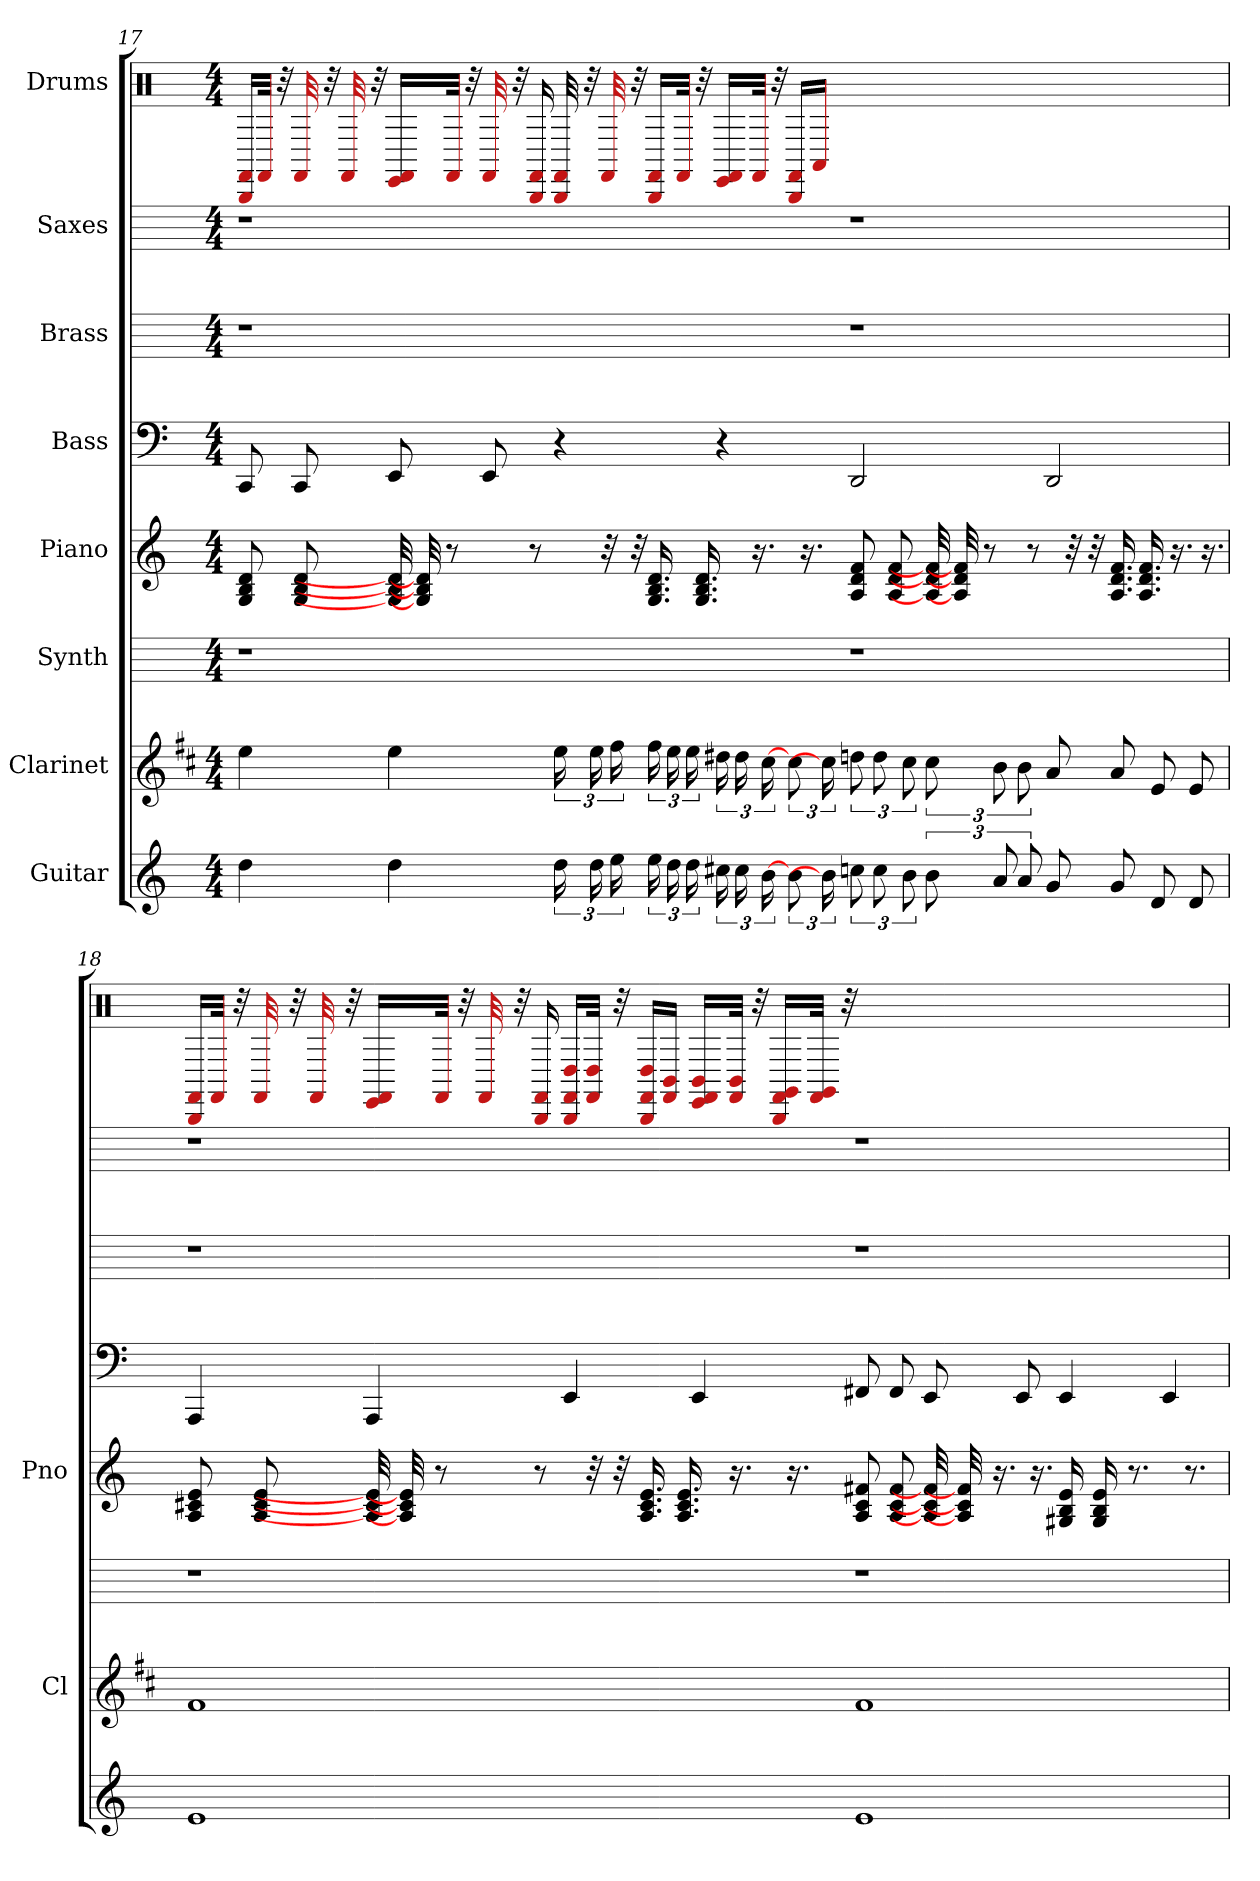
**kern	**kern	**kern	**kern	**kern	**kern	**kern	**kern
*part8	*part7	*part6	*part5	*part4	*part3	*part2	*part1
*staff8	*staff7	*staff6	*staff5	*staff4	*staff3	*staff2	*staff1
*I"Guitar	*I"Clarinet	*I"Synth	*I"Piano	*I"Bass	*I"Brass	*I"Saxes	*I"Drums
*	*I'Cl	*	*I'Pno	*	*	*	*
*	*	*	*	*	*	*	*clefX
*	*ITrd1c2	*	*	*	*	*ITrd8c14	*
*k[]	*k[]	*k[]	*k[]	*k[]	*k[]	*k[]	*k[]
*M4/4	*M4/4	*M4/4	*M4/4	*M4/4	*M4/4	*M4/4	*M4/4
=17	=17	=17	=17	=17	=17	=17	=17
4dd	4dd	1r	8d 8B 8G	8CC	1r	1r	16BBB/ 16FF#/LL
.	.	.	.	.	.	.	32FF#/JJk
.	.	.	.	.	.	.	32r
.	.	.	8d 8B 8G	8CC	.	.	32FF#
.	.	.	.	.	.	.	32r
.	.	.	.	.	.	.	32FF#
.	.	.	.	.	.	.	32r
4dd	4dd	.	32d] 32B] 32G]	8EE	.	.	16EE/ 16FF#/LL
.	.	.	32d] 32B] 32G]	.	.	.	.
.	.	.	8r	.	.	.	32FF#/JJk
.	.	.	.	.	.	.	32r
.	.	.	.	8EE	.	.	32FF#
.	.	.	.	.	.	.	32r
.	.	.	8r	.	.	.	16BBB 16FF#
24dd	24dd	.	.	4r	.	.	32BBB 32FF#
.	.	.	.	.	.	.	32r
24dd	24dd	.	.	.	.	.	.
.	.	.	32r	.	.	.	32FF#
24ee	24ee	.	.	.	.	.	.
.	.	.	32r	.	.	.	32r
24ee	24ee	.	16.d 16.B 16.G	.	.	.	16BBB/ 16FF#/LL
24dd	24dd	.	.	.	.	.	.
.	.	.	.	.	.	.	32FF#/JJk
24dd	24dd	.	.	.	.	.	.
.	.	.	16.d 16.B 16.G	.	.	.	32r
24cc#	24cc#	.	.	4r	.	.	16EE/ 16FF#/LL
24cc#	24cc#	.	.	.	.	.	.
.	.	.	16.r	.	.	.	32FF#/JJk
[24b	[24b	.	.	.	.	.	.
.	.	.	.	.	.	.	32r
12b	12b	.	.	.	.	.	16BBB/ 16FF#/LL
.	.	.	16.r	.	.	.	.
.	.	.	.	.	.	.	16AA#/JJ
24b]	24b]	.	.	.	.	.	.
12cc	12cc	1r	8f 8d 8A	2DD	1r	1r	1ryy
12cc	12cc	.	.	.	.	.	.
.	.	.	8f 8d 8A	.	.	.	.
12b	12b	.	.	.	.	.	.
12b	12b	.	32f] 32d] 32A]	.	.	.	.
.	.	.	32f] 32d] 32A]	.	.	.	.
.	.	.	8r	.	.	.	.
12a	12a	.	.	.	.	.	.
12a	12a	.	.	.	.	.	.
.	.	.	8r	.	.	.	.
8g	8g	.	.	2DD	.	.	.
.	.	.	32r	.	.	.	.
.	.	.	32r	.	.	.	.
8g	8g	.	16.f 16.d 16.A	.	.	.	.
.	.	.	16.f 16.d 16.A	.	.	.	.
8d	8d	.	.	.	.	.	.
.	.	.	16.r	.	.	.	.
8d	8d	.	.	.	.	.	.
.	.	.	16.r	.	.	.	.
=18	=18	=18	=18	=18	=18	=18	=18
1e	1e	1r	8e 8c# 8A	4AAA	1r	1r	16BBB/ 16FF#/LL
.	.	.	.	.	.	.	32FF#/JJk
.	.	.	.	.	.	.	32r
.	.	.	8e 8c# 8A	.	.	.	32FF#
.	.	.	.	.	.	.	32r
.	.	.	.	.	.	.	32FF#
.	.	.	.	.	.	.	32r
.	.	.	32e] 32c#] 32A]	4AAA	.	.	16EE/ 16FF#/LL
.	.	.	32e] 32c#] 32A]	.	.	.	.
.	.	.	8r	.	.	.	32FF#/JJk
.	.	.	.	.	.	.	32r
.	.	.	.	.	.	.	32FF#
.	.	.	.	.	.	.	32r
.	.	.	8r	.	.	.	16BBB 16FF#
.	.	.	.	4EE	.	.	16BBB/ 16FF#/ 16D/LL
.	.	.	32r	.	.	.	32FF#/ 32D/JJk
.	.	.	32r	.	.	.	32r
.	.	.	16.e 16.c# 16.A	.	.	.	16BBB/ 16FF#/ 16D/LL
.	.	.	.	.	.	.	16FF#/ 16BB/JJ
.	.	.	16.e 16.c# 16.A	.	.	.	.
.	.	.	.	4EE	.	.	16EE/ 16FF#/ 16BB/LL
.	.	.	16.r	.	.	.	32FF#/ 32BB/JJk
.	.	.	.	.	.	.	32r
.	.	.	.	.	.	.	16BBB/ 16FF#/ 16GG/LL
.	.	.	16.r	.	.	.	.
.	.	.	.	.	.	.	32FF#/ 32GG/JJk
.	.	.	.	.	.	.	32r
1e	1e	1r	8f# 8c# 8A	8FF#	1r	1r	1ryy
.	.	.	8f# 8c# 8A	8FF#	.	.	.
.	.	.	32f#] 32c#] 32A]	8EE	.	.	.
.	.	.	32f#] 32c#] 32A]	.	.	.	.
.	.	.	16.r	.	.	.	.
.	.	.	.	8EE	.	.	.
.	.	.	16.r	.	.	.	.
.	.	.	16e 16B 16G#	4EE	.	.	.
.	.	.	16e 16B 16G#	.	.	.	.
.	.	.	8.r	.	.	.	.
.	.	.	.	4EE	.	.	.
.	.	.	8.r	.	.	.	.
=	=	=	=	=	=	=	=
*-	*-	*-	*-	*-	*-	*-	*-
